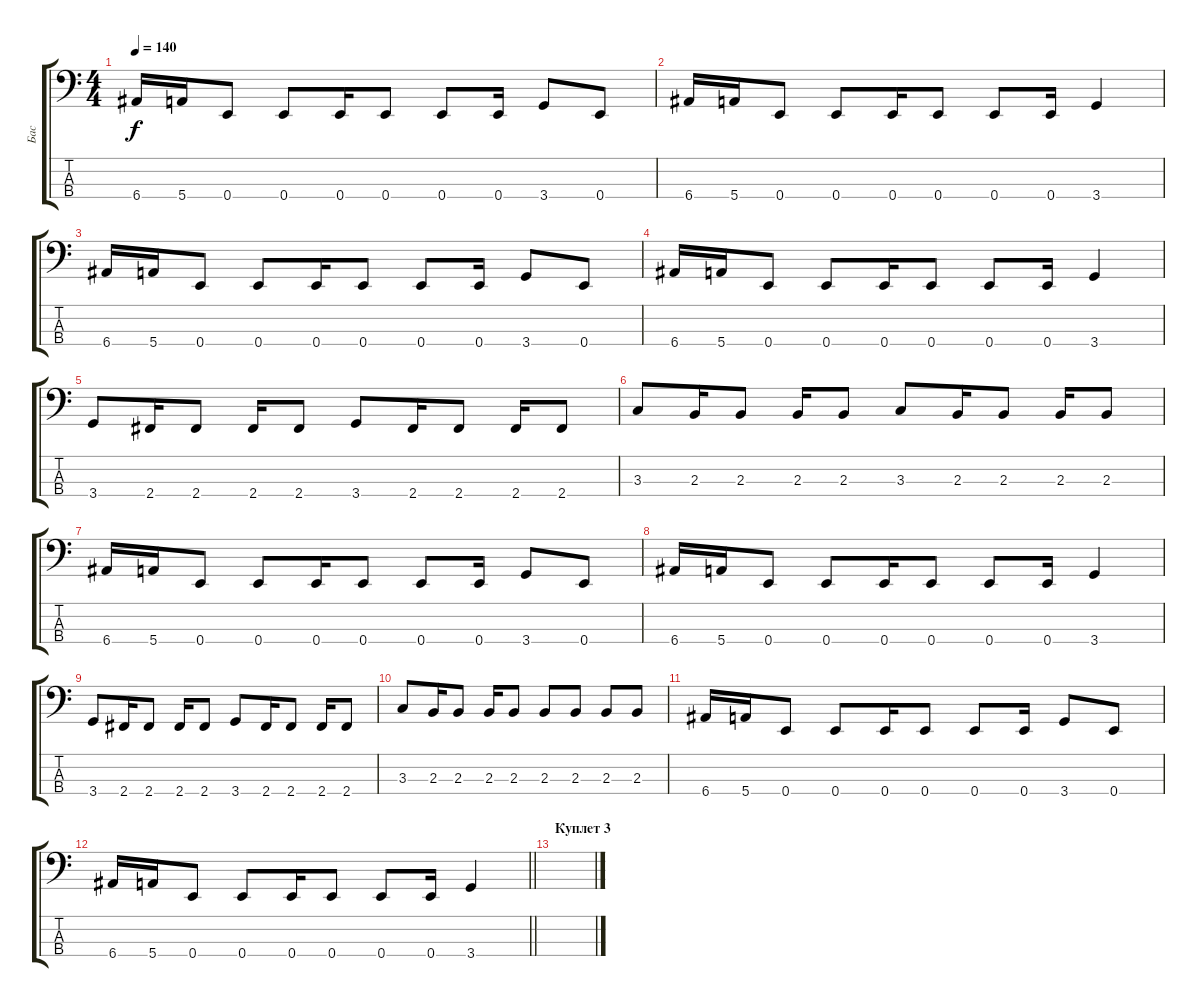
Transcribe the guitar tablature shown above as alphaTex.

\track ("Бас" "Бас") {instrument electricbassfinger}
\staff {score tabs}
\tuning (G2 D2 A1 E1) {hide}
\ts (4 4)
\tempo 140
\clef f4
\ks c
6.4.16{dy f} 5.4.16 0.4.8 0.4.8 0.4.16 0.4.8 0.4.8 0.4.16 3.4.8 0.4.8 |
6.4.16 5.4.16 0.4.8 0.4.8 0.4.16 0.4.8 0.4.8 0.4.16 3.4.4 |
6.4.16 5.4.16 0.4.8 0.4.8 0.4.16 0.4.8 0.4.8 0.4.16 3.4.8 0.4.8 |
6.4.16 5.4.16 0.4.8 0.4.8 0.4.16 0.4.8 0.4.8 0.4.16 3.4.4 |
3.4.8 2.4.16 2.4.8 2.4.16 2.4.8 3.4.8 2.4.16 2.4.8 2.4.16 2.4.8 |
3.3.8 2.3.16 2.3.8 2.3.16 2.3.8 3.3.8 2.3.16 2.3.8 2.3.16 2.3.8 |
6.4.16 5.4.16 0.4.8 0.4.8 0.4.16 0.4.8 0.4.8 0.4.16 3.4.8 0.4.8 |
6.4.16 5.4.16 0.4.8 0.4.8 0.4.16 0.4.8 0.4.8 0.4.16 3.4.4 |
3.4.8 2.4.16 2.4.8 2.4.16 2.4.8 3.4.8 2.4.16 2.4.8 2.4.16 2.4.8 |
3.3.8 2.3.16 2.3.8 2.3.16 2.3.8 2.3.8 2.3.8 2.3.8 2.3.8 |
6.4.16 5.4.16 0.4.8 0.4.8 0.4.16 0.4.8 0.4.8 0.4.16 3.4.8 0.4.8 |
\barLineRight lightlight
6.4.16 5.4.16 0.4.8 0.4.8 0.4.16 0.4.8 0.4.8 0.4.16 3.4.4 |
\section ("" "Куплет 3")
